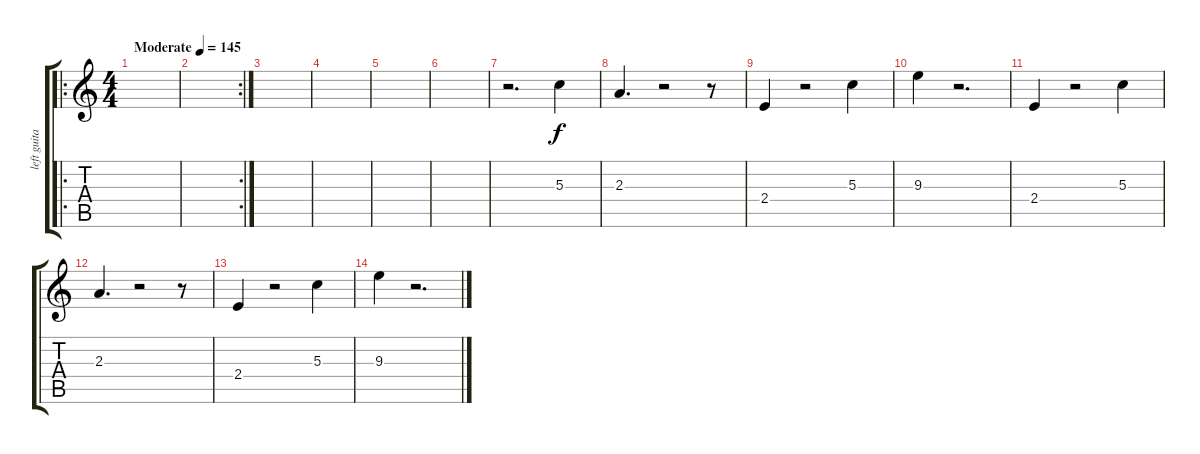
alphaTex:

\track ("left guitars" "left guita") {instrument overdrivenguitar}
\staff {score tabs}
\tuning (E4 B3 G3 D3 A2 E2) {hide}
\ro
\ts (4 4)
\tempo (145 "Moderate")
\clef g2
\ks c
|
\rc 2
|
|
|
|
|
r.2{d} 5.3.4 |
2.3.4{d} r.2 r.8 |
2.4.4 r.2 5.3.4 |
9.3.4 r.2{d} |
2.4.4 r.2 5.3.4 |
2.3.4{d} r.2 r.8 |
2.4.4 r.2 5.3.4 |
9.3.4 r.2{d}
